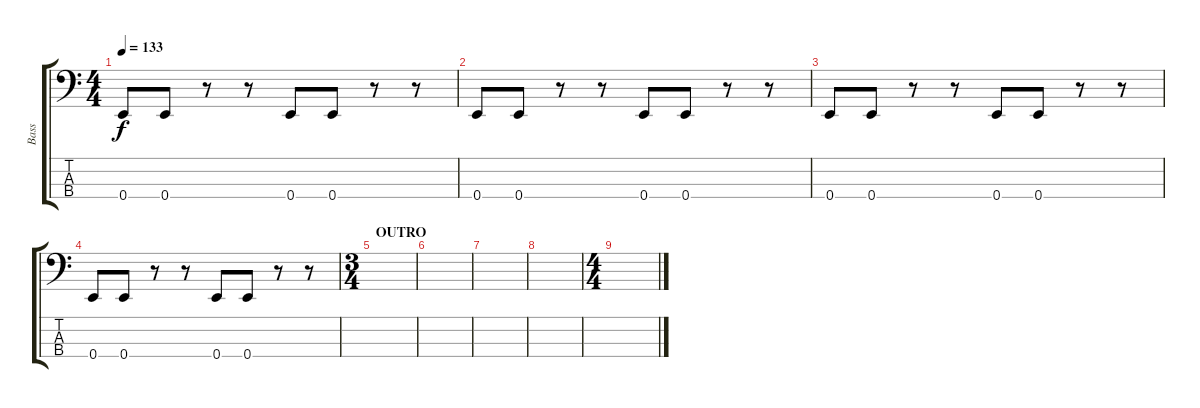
\track ("Bass" "Bass") {instrument electricbassfinger}
\staff {score tabs}
\tuning (G2 D2 A1 E1) {hide}
\ts (4 4)
\tempo 133
\clef f4
\ks c
0.4.8{dy f} 0.4.8 r.8 r.8 0.4.8 0.4.8 r.8 r.8 |
0.4.8 0.4.8 r.8 r.8 0.4.8 0.4.8 r.8 r.8 |
0.4.8 0.4.8 r.8 r.8 0.4.8 0.4.8 r.8 r.8 |
0.4.8 0.4.8 r.8 r.8 0.4.8 0.4.8 r.8 r.8 |
\ts (3 4)
\section ("" "OUTRO")
|
|
|
|
\ts (4 4)
